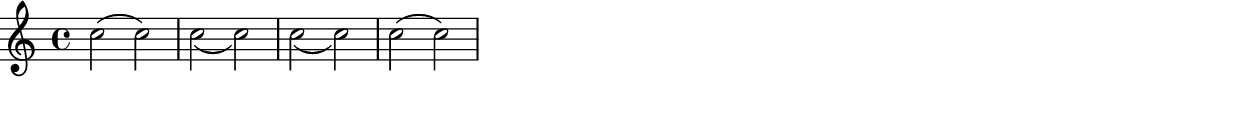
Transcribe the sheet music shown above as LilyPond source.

%% Generated by lilypond-book.py
%% Options: [exampleindent=10.16\mm,indent=0\mm,line-width=160\mm,quote]
\include "lilypond-book-preamble.ly"


% ****************************************************************
% Start cut-&-pastable-section
% ****************************************************************



\paper {
  indent = 0\mm
  line-width = 160\mm
  % offset the left padding, also add 1mm as lilypond creates cropped
  % images with a little space on the right
  line-width = #(- line-width (* mm  3.000000) (* mm 1))
  line-width = 160\mm - 2.0 * 10.16\mm
  % offset the left padding, also add 1mm as lilypond creates cropped
  % images with a little space on the right
  line-width = #(- line-width (* mm  3.000000) (* mm 1))
}

\layout {
  
}





% ****************************************************************
% ly snippet:
% ****************************************************************
\sourcefileline 3145
\relative {
  c''2( c)
  \slurDown
  c2( c)
  c2( c)
  \slurNeutral
  c2( c)
}



% ****************************************************************
% end ly snippet
% ****************************************************************
